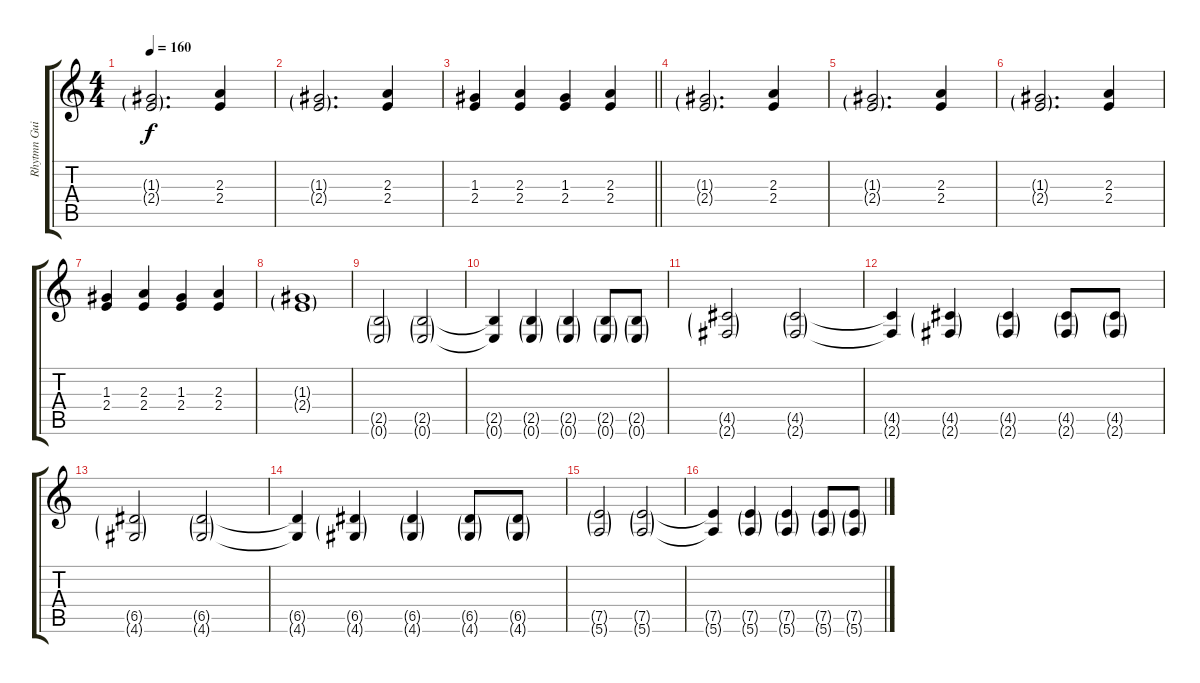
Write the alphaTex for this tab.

\track ("Rhytmn Guitar - Gotoh" "Rhytmn Gui") {instrument distortionguitar}
\staff {score tabs}
\tuning (E4 B3 G3 D3 A2 E2) {hide}
\ts (4 4)
\tempo 160
\clef g2
\ks c
(1.3{g} 2.4{g}).2{d dy f} (2.3 2.4).4 |
(1.3{g} 2.4{g}).2{d} (2.3 2.4).4 |
\barLineRight lightlight
(1.3 2.4).4 (2.3 2.4).4 (1.3 2.4).4 (2.3 2.4).4 |
(1.3{g} 2.4{g}).2{d} (2.3 2.4).4 |
(1.3{g} 2.4{g}).2{d} (2.3 2.4).4 |
(1.3{g} 2.4{g}).2{d} (2.3 2.4).4 |
(1.3 2.4).4 (2.3 2.4).4 (1.3 2.4).4 (2.3 2.4).4 |
(1.3{g} 2.4{g}).1 |
(2.5{g} 0.6{g}).2 (2.5{g} 0.6{g}).2 |
(2.5{t} 0.6{t}).4 (2.5{g} 0.6{g}).4 (2.5{g} 0.6{g}).4 (2.5{g} 0.6{g}).8 (2.5{g} 0.6{g}).8 |
(4.5{g} 2.6{g}).2 (4.5{g} 2.6{g}).2 |
(4.5{t} 2.6{t}).4 (4.5{g} 2.6{g}).4 (4.5{g} 2.6{g}).4 (4.5{g} 2.6{g}).8 (4.5{g} 2.6{g}).8 |
(6.5{g} 4.6{g}).2 (6.5{g} 4.6{g}).2 |
(6.5{t} 4.6{t}).4 (6.5{g} 4.6{g}).4 (6.5{g} 4.6{g}).4 (6.5{g} 4.6{g}).8 (6.5{g} 4.6{g}).8 |
(7.5{g} 5.6{g}).2 (7.5{g} 5.6{g}).2 |
(7.5{t} 5.6{t}).4 (7.5{g} 5.6{g}).4 (7.5{g} 5.6{g}).4 (7.5{g} 5.6{g}).8 (7.5{g} 5.6{g}).8
